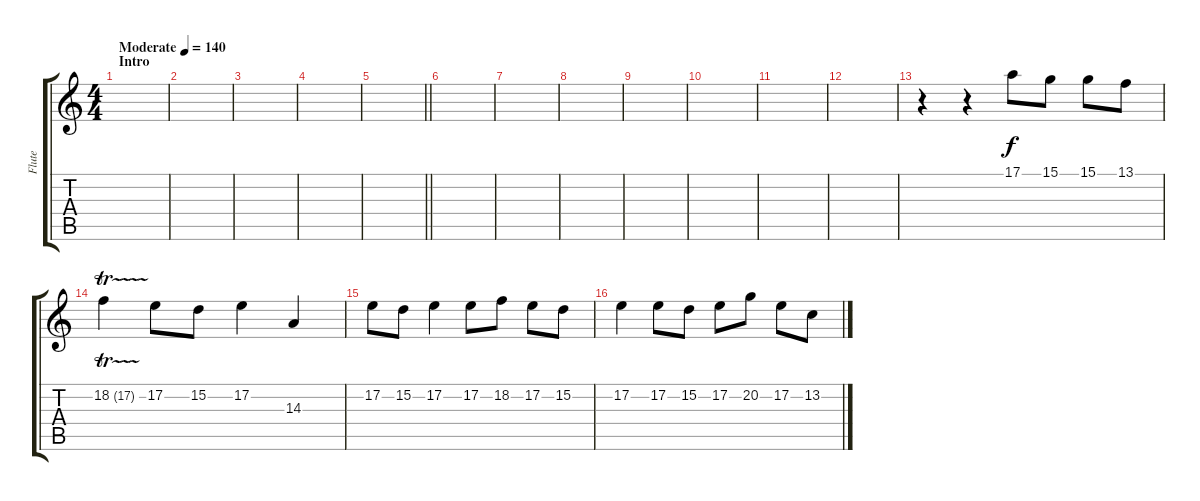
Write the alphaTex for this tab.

\track ("Flute" "Flute") {instrument recorder}
\staff {score tabs}
\tuning (E4 B3 G3 D3 A2 E2) {hide}
\ts (4 4)
\section ("" "Intro")
\tempo (140 "Moderate")
\clef g2
\ks c
|
|
|
|
\barLineRight lightlight
|
|
|
|
|
|
|
|
r.4 r.4 17.1.8 15.1.8 15.1.8 13.1.8 |
18.2{tr (17 16)}.4 17.2.8 15.2.8 17.2.4 14.3.4 |
17.2.8 15.2.8 17.2.4 17.2.8 18.2.8 17.2.8 15.2.8 |
17.2.4 17.2.8 15.2.8 17.2.8 20.2.8 17.2.8 13.2.8
